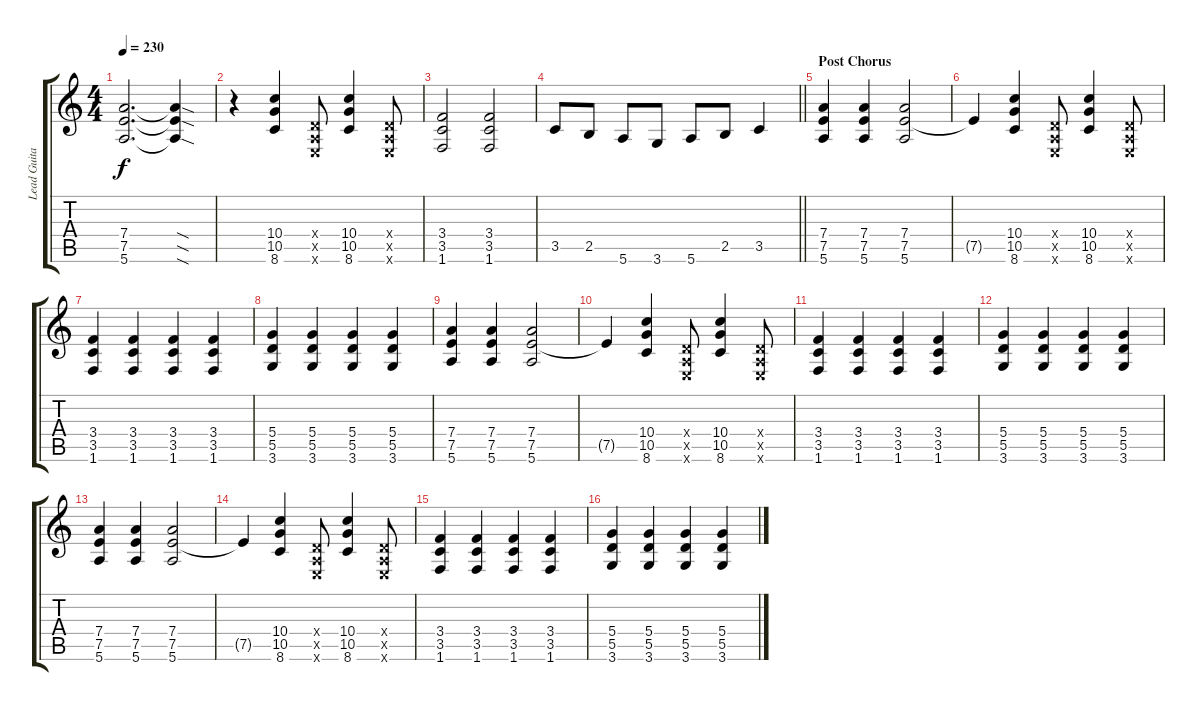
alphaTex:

\track ("Lead Guitar" "Lead Guita") {instrument distortionguitar}
\staff {score tabs}
\tuning (E4 B3 G3 D3 A2 E2) {hide}
\ts (4 4)
\tempo 230
\clef g2
\ks c
(7.4 7.5 5.6).2{d dy f} (7.4{sod t} 7.5{sod t} 5.6{sod t}).4 |
r.4 (10.4 10.5 8.6).4 (0.4{x} 0.5{x} 0.6{x}).8 (10.4 10.5 8.6).4 (0.4{x} 0.5{x} 0.6{x}).8 |
(3.4 3.5 1.6).2 (3.4 3.5 1.6).2 |
\barLineRight lightlight
3.5.8 2.5.8 5.6.8 3.6.8 5.6.8 2.5.8 3.5.4 |
\section ("" "Post Chorus")
(7.4 7.5 5.6).4 (7.4 7.5 5.6).4 (7.4 7.5 5.6).2 |
7.5{t}.4 (10.4 10.5 8.6).4 (0.4{x} 0.5{x} 0.6{x}).8 (10.4 10.5 8.6).4 (0.4{x} 0.5{x} 0.6{x}).8 |
(3.4 3.5 1.6).4 (3.4 3.5 1.6).4 (3.4 3.5 1.6).4 (3.4 3.5 1.6).4 |
(5.4 5.5 3.6).4 (5.4 5.5 3.6).4 (5.4 5.5 3.6).4 (5.4 5.5 3.6).4 |
(7.4 7.5 5.6).4 (7.4 7.5 5.6).4 (7.4 7.5 5.6).2 |
7.5{t}.4 (10.4 10.5 8.6).4 (0.4{x} 0.5{x} 0.6{x}).8 (10.4 10.5 8.6).4 (0.4{x} 0.5{x} 0.6{x}).8 |
(3.4 3.5 1.6).4 (3.4 3.5 1.6).4 (3.4 3.5 1.6).4 (3.4 3.5 1.6).4 |
(5.4 5.5 3.6).4 (5.4 5.5 3.6).4 (5.4 5.5 3.6).4 (5.4 5.5 3.6).4 |
(7.4 7.5 5.6).4 (7.4 7.5 5.6).4 (7.4 7.5 5.6).2 |
7.5{t}.4 (10.4 10.5 8.6).4 (0.4{x} 0.5{x} 0.6{x}).8 (10.4 10.5 8.6).4 (0.4{x} 0.5{x} 0.6{x}).8 |
(3.4 3.5 1.6).4 (3.4 3.5 1.6).4 (3.4 3.5 1.6).4 (3.4 3.5 1.6).4 |
(5.4 5.5 3.6).4 (5.4 5.5 3.6).4 (5.4 5.5 3.6).4 (5.4 5.5 3.6).4
